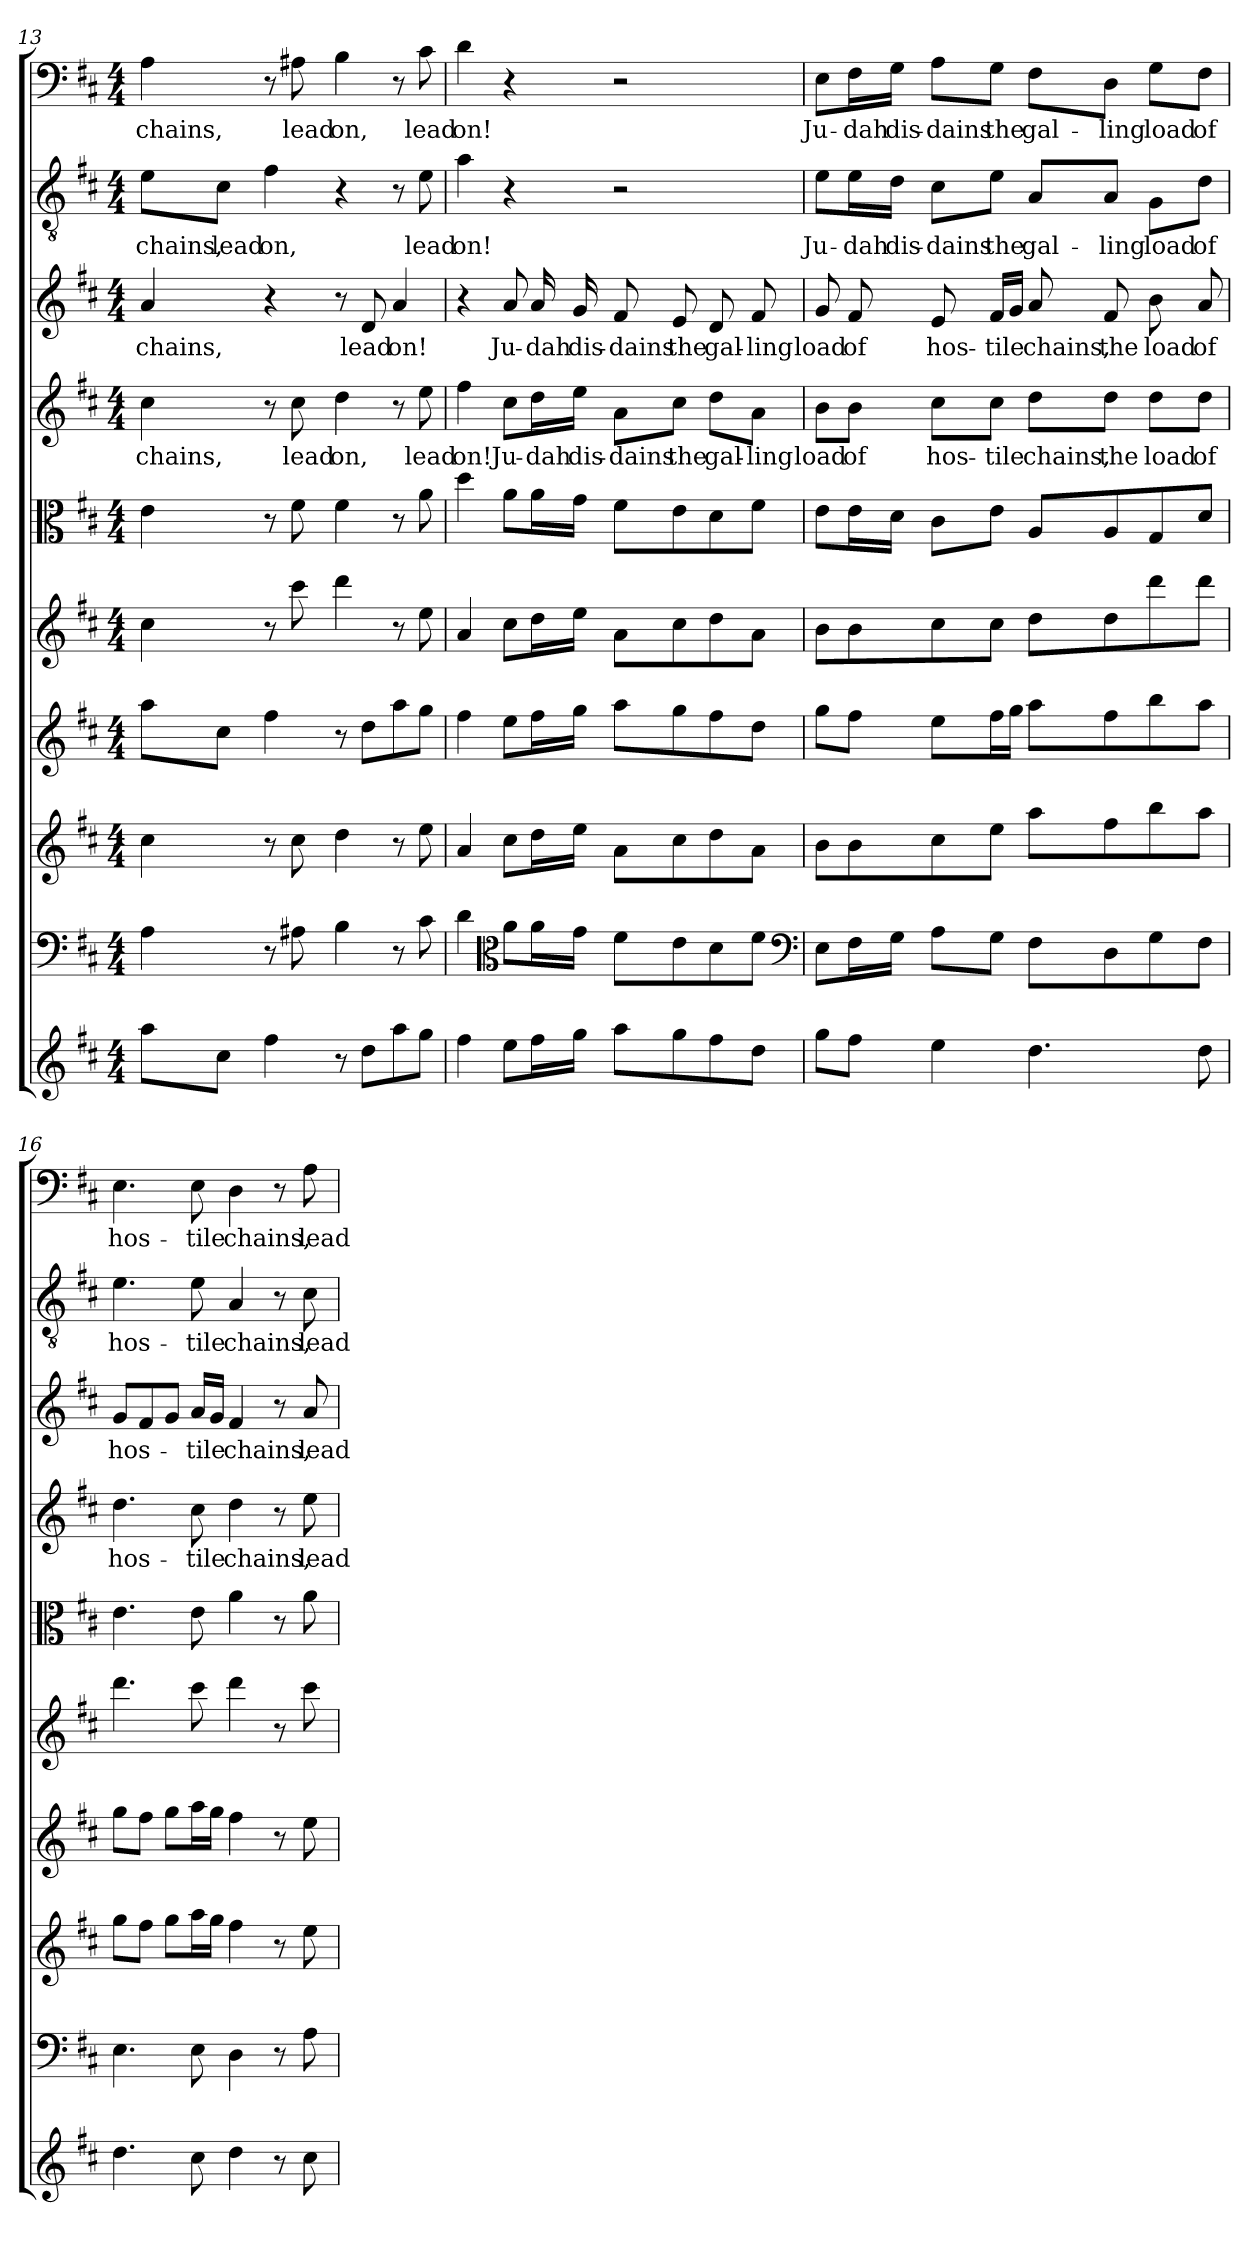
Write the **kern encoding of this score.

**kern	**kern	**kern	**kern	**kern	**kern	**kern	**text	**kern	**text	**kern	**text	**kern	**text
*part10	*part9	*part8	*part7	*part6	*part5	*part4	*part4	*part3	*part3	*part2	*part2	*part1	*part1
*staff10	*staff9	*staff8	*staff7	*staff6	*staff5	*staff4	*staff4	*staff3	*staff3	*staff2	*staff2	*staff1	*staff1
*clefG2	*clefF4	*clefG2	*clefG2	*clefG2	*clefC3	*clefG2	*	*clefG2	*	*clefGv2	*	*clefF4	*
*k[f#c#]	*k[f#c#]	*k[f#c#]	*k[f#c#]	*k[f#c#]	*k[f#c#]	*k[f#c#]	*	*k[f#c#]	*	*k[f#c#]	*	*k[f#c#]	*
*D:	*D:	*D:	*D:	*D:	*D:	*D:	*	*D:	*	*D:	*	*D:	*
*M4/4	*M4/4	*M4/4	*M4/4	*M4/4	*M4/4	*M4/4	*	*M4/4	*	*M4/4	*	*M4/4	*
=13	=13	=13	=13	=13	=13	=13	=13	=13	=13	=13	=13	=13	=13
8aa\L	4A\	4cc#\	8aa\L	4cc#\	4e\	4cc#\	chains,	4a/	chains,	8e\L	chains,	4A\	chains,
8cc#\J	.	.	8cc#\J	.	.	.	.	.	.	8c#\J	lead	.	.
4ff#\	8r	8r	4ff#\	8r	8r	8r	.	4r	.	4f#\	on,	8r	.
.	8A#X\	8cc#\	.	8ccc#\	8f#\	8cc#\	lead	.	.	.	.	8A#X\	lead
8r	4B\	4dd\	8r	4ddd\	4f#\	4dd\	on,	8r	.	4r	.	4B\	on,
8dd\L	.	.	8dd\L	.	.	.	.	8d/	lead	.	.	.	.
8aa\	8r	8r	8aa\	8r	8r	8r	.	4a/	on!	8r	.	8r	.
8gg\J	8c#\	8ee\	8gg\J	8ee\	8a\	8ee\	lead	.	.	8e\	lead	8c#\	lead
=14	=14	=14	=14	=14	=14	=14	=14	=14	=14	=14	=14	=14	=14
4ff#\	4d\	4a/	4ff#\	4a/	4dd\	4ff#\	on!	4r	.	4a\	on!	4d\	on!
*	*clefC3	*	*	*	*	*	*	*	*	*	*	*	*
8ee\L	8a\L	8cc#\L	8ee\L	8cc#\L	8a\L	8cc#\L	Ju-	8a/	Ju-	4r	.	4r	.
16ff#\L	16a\L	16dd\L	16ff#\L	16dd\L	16a\L	16dd\L	-dah	16a/	-dah	.	.	.	.
16gg\JJ	16g\JJ	16ee\JJ	16gg\JJ	16ee\JJ	16g\JJ	16ee\JJ	dis-	16g/	dis-	.	.	.	.
8aa\L	8f#\L	8a\L	8aa\L	8a\L	8f#\L	8a\L	-dains	8f#/	-dains	2r	.	2r	.
8gg\	8e\	8cc#\	8gg\	8cc#\	8e\	8cc#\J	the	8e/	the	.	.	.	.
8ff#\	8d\	8dd\	8ff#\	8dd\	8d\	8dd\L	gal-	8d/	gal-	.	.	.	.
8dd\J	8f#\J	8a\J	8dd\J	8a\J	8f#\J	8a\J	-ling	8f#/	-ling	.	.	.	.
*	*clefF4	*	*	*	*	*	*	*	*	*	*	*	*
=15	=15	=15	=15	=15	=15	=15	=15	=15	=15	=15	=15	=15	=15
8gg\L	8E\L	8b\L	8gg\L	8b\L	8e\L	8b\L	load	8g/	load	8e\L	Ju-	8E\L	Ju-
8ff#\J	16F#\L	8b\	8ff#\J	8b\	16e\L	8b\J	of	8f#/	of	16e\L	-dah	16F#\L	-dah
.	16G\JJ	.	.	.	16d\JJ	.	.	.	.	16d\JJ	dis-	16G\JJ	dis-
4ee\	8A\L	8cc#\	8ee\L	8cc#\	8c#\L	8cc#\L	hos-	8e/	hos-	8c#\L	-dains	8A\L	-dains
.	8G\J	8ee\J	16ff#\L	8cc#\J	8e\J	8cc#\J	-tile	16f#/LL	-tile	8e\J	the	8G\J	the
.	.	.	16gg\JJ	.	.	.	.	16g/JJ	.	.	.	.	.
4.dd\	8F#\L	8aa\L	8aa\L	8dd\L	8A/L	8dd\L	chains,	8a/	chains,	8A/L	gal-	8F#\L	gal-
.	8D\	8ff#\	8ff#\	8dd\	8A/	8dd\J	the	8f#/	the	8A/J	-ling	8D\J	-ling
.	8G\	8bb\	8bb\	8ddd\	8G/	8dd\L	load	8b\	load	8G\L	load	8G\L	load
8dd\	8F#\J	8aa\J	8aa\J	8ddd\J	8d/J	8dd\J	of	8a/	of	8d\J	of	8F#\J	of
=16	=16	=16	=16	=16	=16	=16	=16	=16	=16	=16	=16	=16	=16
4.dd\	4.E\	8gg\L	8gg\L	4.ddd\	4.e\	4.dd\	hos-	8g/L	hos-	4.e\	hos-	4.E\	hos-
.	.	8ff#\J	8ff#\J	.	.	.	.	8f#/	.	.	.	.	.
.	.	8gg\L	8gg\L	.	.	.	.	8g/J	.	.	.	.	.
8cc#\	8E\	16aa\L	16aa\L	8ccc#\	8e\	8cc#\	-tile	16a/LL	-tile	8e\	-tile	8E\	-tile
.	.	16gg\JJ	16gg\JJ	.	.	.	.	16g/JJ	.	.	.	.	.
4dd\	4D\	4ff#\	4ff#\	4ddd\	4a\	4dd\	chains,	4f#/	chains,	4A/	chains,	4D\	chains,
8r	8r	8r	8r	8r	8r	8r	.	8r	.	8r	.	8r	.
8cc#\	8A\	8ee\	8ee\	8ccc#\	8a\	8ee\	lead	8a/	lead	8c#\	lead	8A\	lead
=	=	=	=	=	=	=	=	=	=	=	=	=	=
*-	*-	*-	*-	*-	*-	*-	*-	*-	*-	*-	*-	*-	*-
